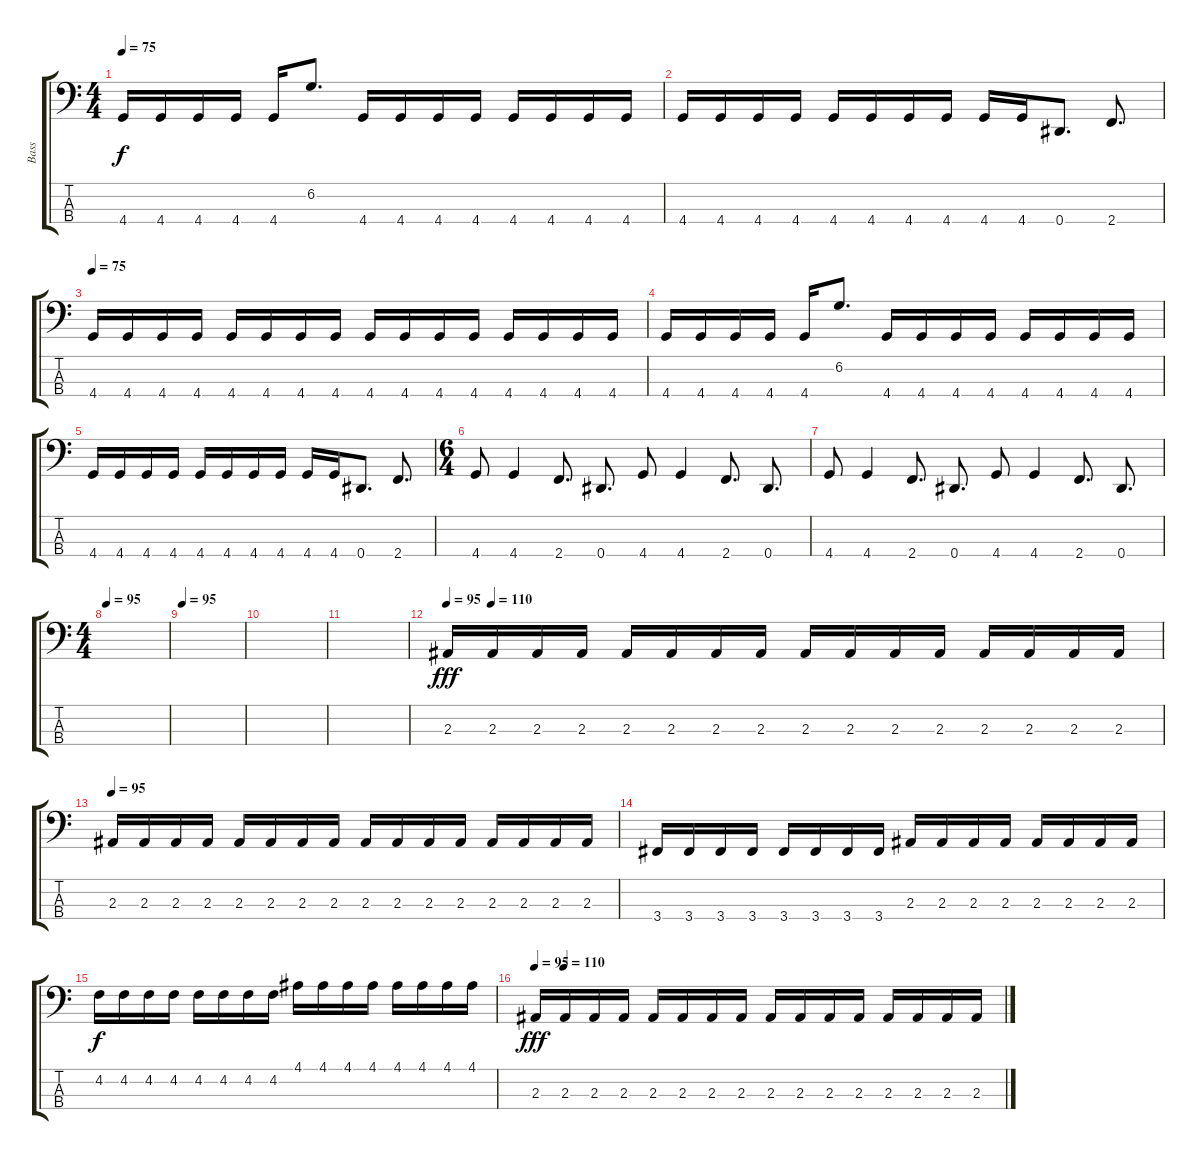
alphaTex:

\track ("Bass" "Bass") {instrument electricbassfinger}
\staff {score tabs}
\tuning (Gb2 Db2 Ab1 Eb1) {hide}
\ts (4 4)
\tempo 75
\clef f4
\ks c
4.4.16{dy f} 4.4.16 4.4.16 4.4.16 4.4.16 6.2.8{d} 4.4.16 4.4.16 4.4.16 4.4.16 4.4.16 4.4.16 4.4.16 4.4.16 |
4.4.16 4.4.16 4.4.16 4.4.16 4.4.16 4.4.16 4.4.16 4.4.16 4.4.16 4.4.16 0.4.8{d} 2.4.8{d} |
\tempo 75
4.4.16 4.4.16 4.4.16 4.4.16 4.4.16 4.4.16 4.4.16 4.4.16 4.4.16 4.4.16 4.4.16 4.4.16 4.4.16 4.4.16 4.4.16 4.4.16 |
4.4.16 4.4.16 4.4.16 4.4.16 4.4.16 6.2.8{d} 4.4.16 4.4.16 4.4.16 4.4.16 4.4.16 4.4.16 4.4.16 4.4.16 |
4.4.16 4.4.16 4.4.16 4.4.16 4.4.16 4.4.16 4.4.16 4.4.16 4.4.16 4.4.16 0.4.8{d} 2.4.8{d} |
\ts (6 4)
4.4.8 4.4.4 2.4.8{d} 0.4.8{d} 4.4.8 4.4.4 2.4.8{d} 0.4.8{d} |
4.4.8 4.4.4 2.4.8{d} 0.4.8{d} 4.4.8 4.4.4 2.4.8{d} 0.4.8{d} |
\ts (4 4)
\tempo 95
|
\tempo 95
|
|
|
\tempo 95
\tempo (110 0.0625)
2.3.16{dy fff} 2.3.16 2.3.16 2.3.16 2.3.16 2.3.16 2.3.16 2.3.16 2.3.16 2.3.16 2.3.16 2.3.16 2.3.16 2.3.16 2.3.16 2.3.16 |
\tempo 95
2.3.16 2.3.16 2.3.16 2.3.16 2.3.16 2.3.16 2.3.16 2.3.16 2.3.16 2.3.16 2.3.16 2.3.16 2.3.16 2.3.16 2.3.16 2.3.16 |
3.4.16 3.4.16 3.4.16 3.4.16 3.4.16 3.4.16 3.4.16 3.4.16 2.3.16 2.3.16 2.3.16 2.3.16 2.3.16 2.3.16 2.3.16 2.3.16 |
4.2.16{dy f} 4.2.16 4.2.16 4.2.16 4.2.16 4.2.16 4.2.16 4.2.16 4.1.16 4.1.16 4.1.16 4.1.16 4.1.16 4.1.16 4.1.16 4.1.16 |
\tempo 95
\tempo (110 0.0625)
2.3.16{dy fff} 2.3.16 2.3.16 2.3.16 2.3.16 2.3.16 2.3.16 2.3.16 2.3.16 2.3.16 2.3.16 2.3.16 2.3.16 2.3.16 2.3.16 2.3.16
